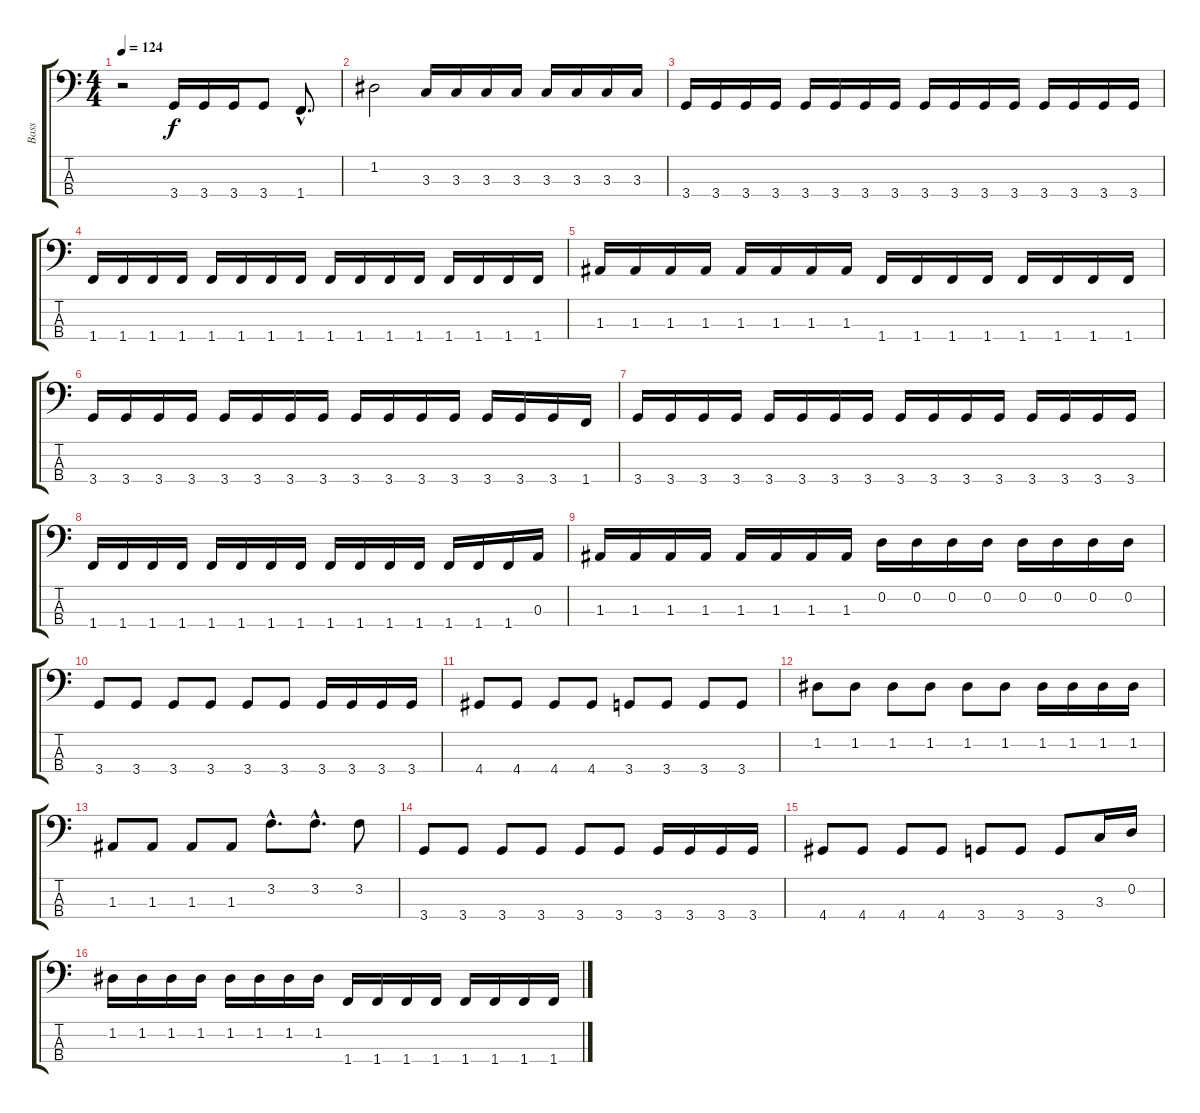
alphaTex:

\track ("Bass" "Bass") {instrument electricbasspick}
\staff {score tabs}
\tuning (G2 D2 A1 E1) {hide}
\ts (4 4)
\tempo 124
\clef f4
\ks c
r.2{dy f} 3.4.16 3.4.16 3.4.16 3.4.8 1.4{hac}.8{d} |
1.2.2 3.3.16 3.3.16 3.3.16 3.3.16 3.3.16 3.3.16 3.3.16 3.3.16 |
3.4.16 3.4.16 3.4.16 3.4.16 3.4.16 3.4.16 3.4.16 3.4.16 3.4.16 3.4.16 3.4.16 3.4.16 3.4.16 3.4.16 3.4.16 3.4.16 |
1.4.16 1.4.16 1.4.16 1.4.16 1.4.16 1.4.16 1.4.16 1.4.16 1.4.16 1.4.16 1.4.16 1.4.16 1.4.16 1.4.16 1.4.16 1.4.16 |
1.3.16 1.3.16 1.3.16 1.3.16 1.3.16 1.3.16 1.3.16 1.3.16 1.4.16 1.4.16 1.4.16 1.4.16 1.4.16 1.4.16 1.4.16 1.4.16 |
3.4.16 3.4.16 3.4.16 3.4.16 3.4.16 3.4.16 3.4.16 3.4.16 3.4.16 3.4.16 3.4.16 3.4.16 3.4.16 3.4.16 3.4.16 1.4.16 |
3.4.16 3.4.16 3.4.16 3.4.16 3.4.16 3.4.16 3.4.16 3.4.16 3.4.16 3.4.16 3.4.16 3.4.16 3.4.16 3.4.16 3.4.16 3.4.16 |
1.4.16 1.4.16 1.4.16 1.4.16 1.4.16 1.4.16 1.4.16 1.4.16 1.4.16 1.4.16 1.4.16 1.4.16 1.4.16 1.4.16 1.4.16 0.3.16 |
1.3.16 1.3.16 1.3.16 1.3.16 1.3.16 1.3.16 1.3.16 1.3.16 0.2.16 0.2.16 0.2.16 0.2.16 0.2.16 0.2.16 0.2.16 0.2.16 |
3.4.8 3.4.8 3.4.8 3.4.8 3.4.8 3.4.8 3.4.16 3.4.16 3.4.16 3.4.16 |
4.4.8 4.4.8 4.4.8 4.4.8 3.4.8 3.4.8 3.4.8 3.4.8 |
1.2.8 1.2.8 1.2.8 1.2.8 1.2.8 1.2.8 1.2.16 1.2.16 1.2.16 1.2.16 |
1.3.8 1.3.8 1.3.8 1.3.8 3.2{hac}.8{d} 3.2{hac}.8{d} 3.2.8 |
3.4.8 3.4.8 3.4.8 3.4.8 3.4.8 3.4.8 3.4.16 3.4.16 3.4.16 3.4.16 |
4.4.8 4.4.8 4.4.8 4.4.8 3.4.8 3.4.8 3.4.8 3.3.16 0.2.16 |
1.2.16 1.2.16 1.2.16 1.2.16 1.2.16 1.2.16 1.2.16 1.2.16 1.4.16 1.4.16 1.4.16 1.4.16 1.4.16 1.4.16 1.4.16 1.4.16
